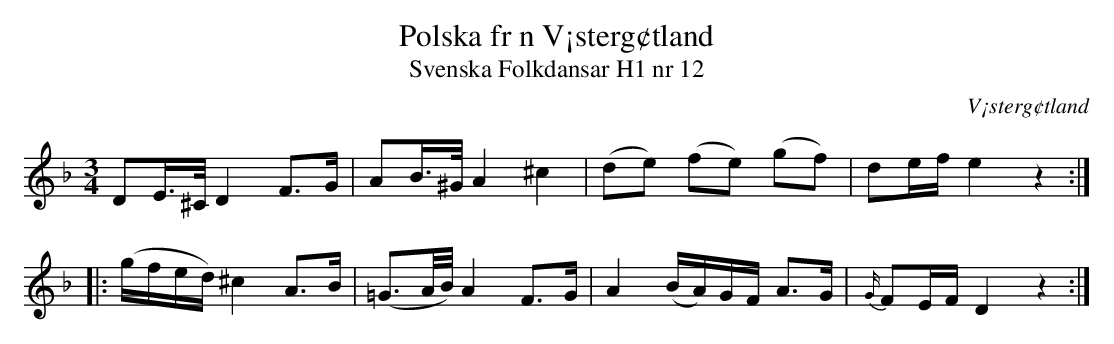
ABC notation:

X:1
T:Polska fr n V¡sterg¢tland
T:Svenska Folkdansar H1 nr 12
O:V¡sterg¢tland
U:V = wedge
M:3/4
L:1/16
K:Dm
D2E>^C D4 F2>G2 | A2B>^G A4 ^c4 | (d2e2) (f2e2) (g2f2) | d2ef e4z4 ::
(gfed) ^c4 A2>B2 | (=G3A/B/) A4 F2>G2 | A4 (BA)GF A2>G2 | {G/}F2EF D4 z4 :|
